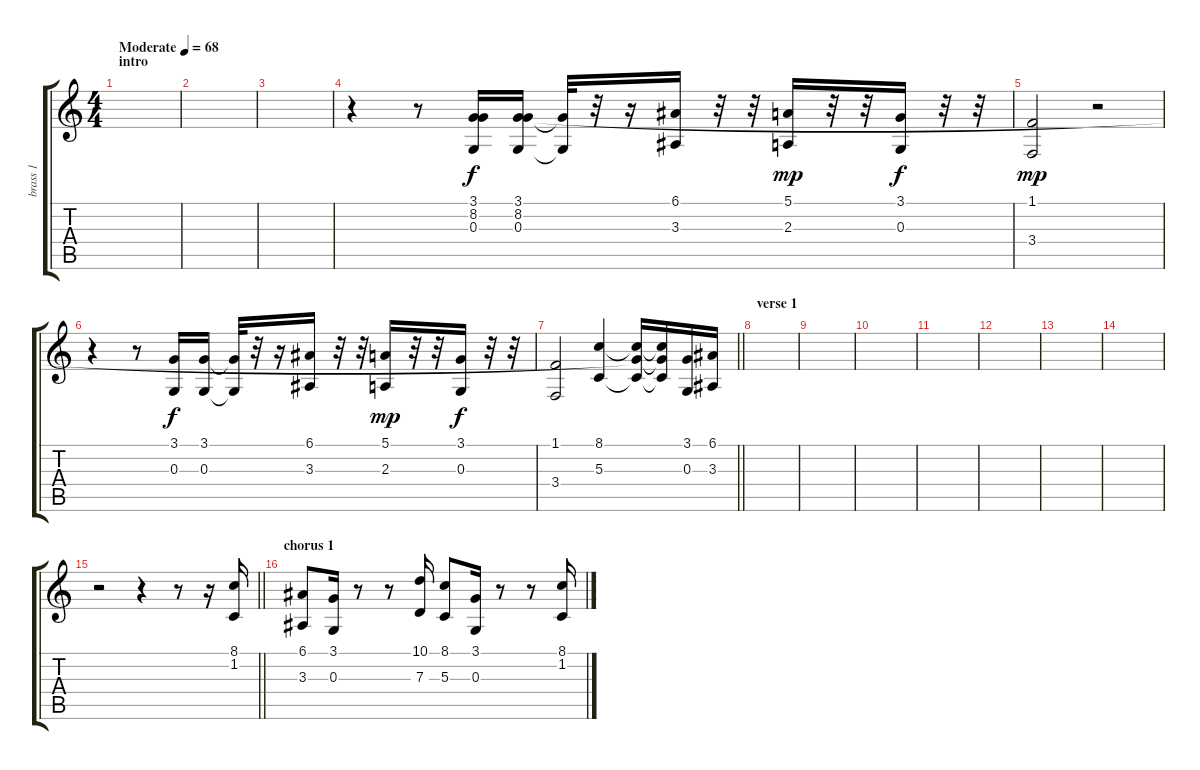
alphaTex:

\track ("brass 1" "brass 1") {instrument brasssection}
\staff {score tabs}
\tuning (E4 B3 G3 D3 A2 E2) {hide}
\ts (4 4)
\section ("" "intro")
\tempo (68 "Moderate")
\clef g2
\ks c
|
|
|
r.4 r.8 (3.1 8.2 0.3).16 (3.1 8.2 0.3).16 (3.1{t} 0.3{t}).32 r.32 r.16 (6.1 3.3).16 r.32 r.32 (5.1 2.3).16{dy mp} r.32 r.32 (3.1 0.3).16{dy f} r.32 r.32 |
(1.1 3.4).2{dy mp} r.2 |
r.4 r.8 (3.1 0.3).16{dy f} (3.1 0.3).16 (3.1{t} 0.3{t}).32 r.32 r.16 (6.1 3.3).16 r.32 r.32 (5.1 2.3).16{dy mp} r.32 r.32 (3.1 0.3).16{dy f} r.32 r.32 |
\barLineRight lightlight
(1.1 3.4).2 (8.1 5.3).4 (8.1{t} 8.2{t} 5.3{t}).16 (8.1{t} 8.2{t} 5.3{t}).16 (3.1 0.3).16 (6.1 3.3).16 |
\section ("" "verse 1")
|
|
|
|
|
|
|
\barLineRight lightlight
r.2 r.4 r.8 r.16 (8.1 1.2).16 |
\section ("" "chorus 1")
(6.1 3.3).8 (3.1 0.3).16 r.8 r.8 (10.1 7.3).16 (8.1 5.3).8 (3.1 0.3).16 r.8 r.8 (8.1 1.2).16
